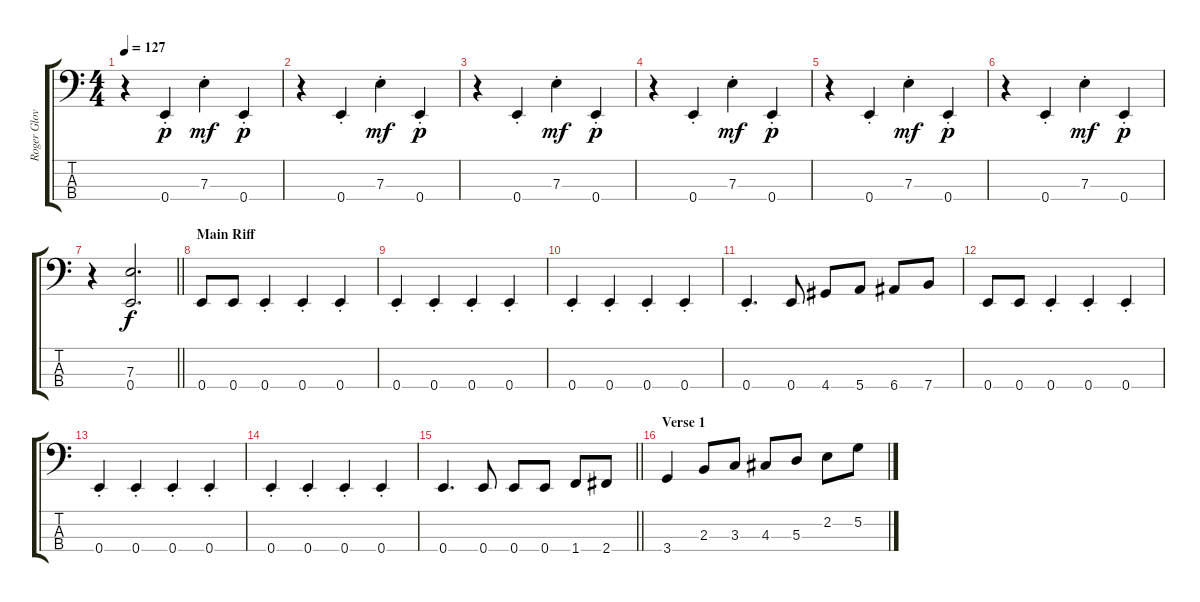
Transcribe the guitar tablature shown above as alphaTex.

\track ("Roger Glover" "Roger Glov") {instrument electricbasspick}
\staff {score tabs}
\tuning (G2 D2 A1 E1) {hide}
\ts (4 4)
\tempo 127
\clef f4
\ks c
r.4{dy p} 0.4{st}.4 7.3{st}.4{dy mf} 0.4{st}.4{dy p} |
r.4 0.4{st}.4 7.3{st}.4{dy mf} 0.4{st}.4{dy p} |
r.4 0.4{st}.4 7.3{st}.4{dy mf} 0.4{st}.4{dy p} |
r.4 0.4{st}.4 7.3{st}.4{dy mf} 0.4{st}.4{dy p} |
r.4 0.4{st}.4 7.3{st}.4{dy mf} 0.4{st}.4{dy p} |
r.4 0.4{st}.4 7.3{st}.4{dy mf} 0.4{st}.4{dy p} |
\barLineRight lightlight
r.4 (7.3 0.4).2{d dy f} |
\section ("" "Main Riff")
0.4.8 0.4.8 0.4{st}.4 0.4{st}.4 0.4{st}.4 |
0.4{st}.4 0.4{st}.4 0.4{st}.4 0.4{st}.4 |
0.4{st}.4 0.4{st}.4 0.4{st}.4 0.4{st}.4 |
0.4{st}.4{d} 0.4.8 4.4.8 5.4.8 6.4.8 7.4.8 |
0.4.8 0.4.8 0.4{st}.4 0.4{st}.4 0.4{st}.4 |
0.4{st}.4 0.4{st}.4 0.4{st}.4 0.4{st}.4 |
0.4{st}.4 0.4{st}.4 0.4{st}.4 0.4{st}.4 |
\barLineRight lightlight
0.4.4{d} 0.4.8 0.4.8 0.4.8 1.4.8 2.4.8 |
\section ("" "Verse 1")
3.4.4 2.3.8 3.3.8 4.3.8 5.3.8 2.2.8 5.2.8
